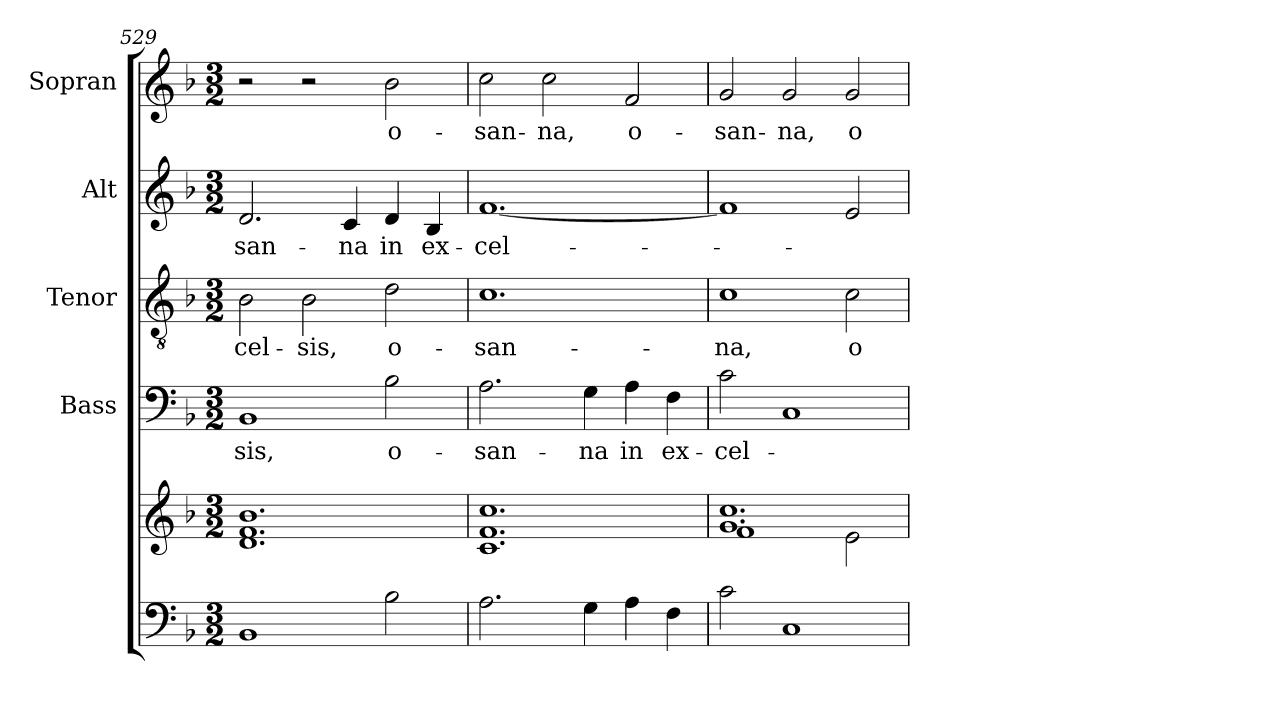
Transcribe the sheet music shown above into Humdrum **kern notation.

**kern	**kern	**kern	**text	**kern	**text	**kern	**text	**kern	**text
*part5	*part5	*part4	*part4	*part3	*part3	*part2	*part2	*part1	*part1
*staff6	*staff5	*staff4	*staff4	*staff3	*staff3	*staff2	*staff2	*staff1	*staff1
*	*	*I"Bass	*	*I"Tenor	*	*I"Alt	*	*I"Sopran	*
*	*	*I'B.	*	*I'T.	*	*I'A.	*	*I'S.	*
*clefF4	*clefG2	*clefF4	*	*clefGv2	*	*clefG2	*	*clefG2	*
*k[b-]	*k[b-]	*k[b-]	*	*k[b-]	*	*k[b-]	*	*k[b-]	*
*F:	*F:	*F:	*	*F:	*	*F:	*	*F:	*
*M3/2	*M3/2	*M3/2	*	*M3/2	*	*M3/2	*	*M3/2	*
=529	=529	=529	=529	=529	=529	=529	=529	=529	=529
!	!	!	!LO:LY:b	!	!LO:LY:b	!	!LO:LY:b	!	!
1BB-	1.d 1.f 1.b-	1BB-	-sis,	2B-\	-cel-	2.d/	-san-	2r	.
!	!	!	!	!	!LO:LY:b	!	!	!	!
.	.	.	.	2B-\	-sis,	.	.	2r	.
!	!	!	!	!	!	!	!LO:LY:b	!	!
.	.	.	.	.	.	4c/	-na	.	.
!	!	!	!LO:LY:b	!	!LO:LY:b	!	!LO:LY:b	!	!LO:LY:b
2B-\	.	2B-\	o-	2d\	o-	4d/	in	2b-\	o-
!	!	!	!	!	!	!	!LO:LY:b	!	!
.	.	.	.	.	.	4B-/	ex-	.	.
!!LO:PB:g=z
=530	=530	=530	=530	=530	=530	=530	=530	=530	=530
!	!	!	!LO:LY:b	!	!LO:LY:b	!	!LO:LY:b	!	!LO:LY:b
2.A\	1.c 1.f 1.cc	2.A\	-san-	1.c	-san-	[1.f	-cel-	2cc\	-san-
!	!	!	!	!	!	!	!	!	!LO:LY:b
.	.	.	.	.	.	.	.	2cc\	-na,
!	!	!	!LO:LY:b	!	!	!	!	!	!
4G\	.	4G\	-na	.	.	.	.	.	.
!	!	!	!LO:LY:b	!	!	!	!	!	!LO:LY:b
4A\	.	4A\	in	.	.	.	.	2f/	o-
!	!	!	!LO:LY:b	!	!	!	!	!	!
4F\	.	4F\	ex-	.	.	.	.	.	.
=531	=531	=531	=531	=531	=531	=531	=531	=531	=531
*	*^	*	*	*	*	*	*	*	*
!	!	!	!	!LO:LY:b	!	!LO:LY:b	!	!	!	!LO:LY:b
2c\	1.g 1.cc	1f	2c\	-cel-	1c	-na,	1f]	.	2g/	-san-
!	!	!	!	!	!	!	!	!	!	!LO:LY:b
1C	.	.	1C	.	.	.	.	.	2g/	-na,
!	!	!	!	!	!	!LO:LY:b	!	!	!	!LO:LY:b
.	.	2e\	.	.	2c\	o-	2e/	.	2g/	o-
*	*v	*v	*	*	*	*	*	*	*	*
=	=	=	=	=	=	=	=	=	=
*-	*-	*-	*-	*-	*-	*-	*-	*-	*-
